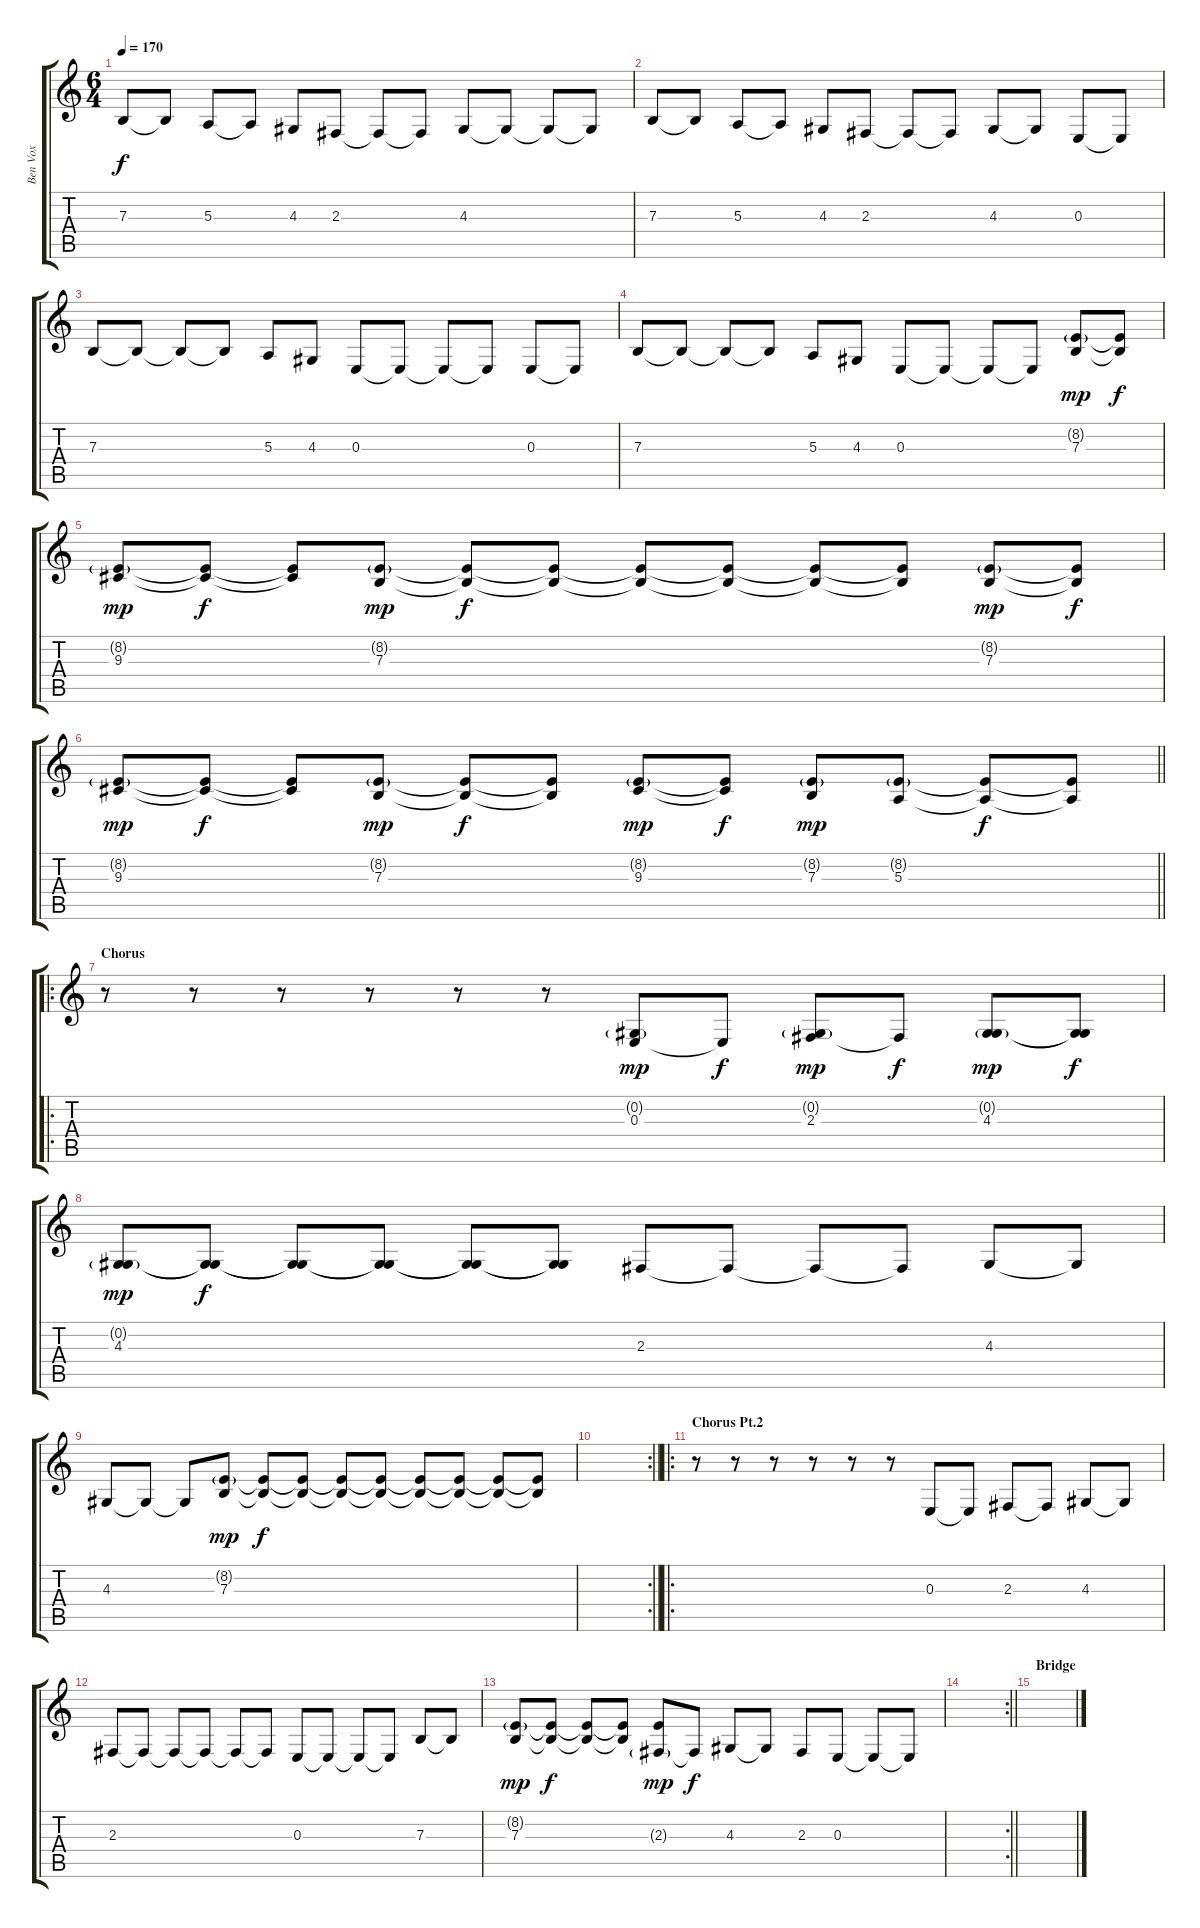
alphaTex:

\track ("Ben Vox" "Ben Vox") {instrument lead2sawtooth}
\staff {score tabs}
\tuning (Db4 Ab3 E3 B2 Gb2 B1) {hide}
\ts (6 4)
\tempo 170
\clef g2
\ks c
7.3.8{dy f} 7.3{t}.8 5.3.8 5.3{t}.8 4.3.8 2.3.8 2.3{t}.8 2.3{t}.8 4.3.8 4.3{t}.8 4.3{t}.8 4.3{t}.8 |
7.3.8 7.3{t}.8 5.3.8 5.3{t}.8 4.3.8 2.3.8 2.3{t}.8 2.3{t}.8 4.3.8 4.3{t}.8 0.3.8 0.3{t}.8 |
7.3.8 7.3{t}.8 7.3{t}.8 7.3{t}.8 5.3.8 4.3.8 0.3.8 0.3{t}.8 0.3{t}.8 0.3{t}.8 0.3.8 0.3{t}.8 |
7.3.8 7.3{t}.8 7.3{t}.8 7.3{t}.8 5.3.8 4.3.8 0.3.8 0.3{t}.8 0.3{t}.8 0.3{t}.8 (8.2{g} 7.3).8{dy mp} (8.2{t} 7.3{t}).8{dy f} |
(8.2{g} 9.3).8{dy mp} (8.2{t} 9.3{t}).8{dy f} (8.2{t} 9.3{t}).8 (8.2{g} 7.3).8{dy mp} (8.2{t} 7.3{t}).8{dy f} (8.2{t} 7.3{t}).8 (8.2{t} 7.3{t}).8 (8.2{t} 7.3{t}).8 (8.2{t} 7.3{t}).8 (8.2{t} 7.3{t}).8 (8.2{g} 7.3).8{dy mp} (8.2{t} 7.3{t}).8{dy f} |
\barLineRight lightlight
(8.2{g} 9.3).8{dy mp} (8.2{t} 9.3{t}).8{dy f} (8.2{t} 9.3{t}).8 (8.2{g} 7.3).8{dy mp} (8.2{t} 7.3{t}).8{dy f} (8.2{t} 7.3{t}).8 (8.2{g} 9.3).8{dy mp} (8.2{t} 9.3{t}).8{dy f} (8.2{g} 7.3).8{dy mp} (8.2{g} 5.3).8 (8.2{t} 5.3{t}).8{dy f} (8.2{t} 5.3{t}).8 |
\ro
\section ("" "Chorus")
r.8 r.8 r.8 r.8 r.8 r.8 (0.2{g} 0.3).8{dy mp} 0.3{t}.8{dy f} (0.2{g} 2.3).8{dy mp} 2.3{t}.8{dy f} (0.2{g} 4.3).8{dy mp} (0.2{t} 4.3{t}).8{dy f} |
(0.2{g} 4.3).8{dy mp} (0.2{t} 4.3{t}).8{dy f} (0.2{t} 4.3{t}).8 (0.2{t} 4.3{t}).8 (0.2{t} 4.3{t}).8 (0.2{t} 4.3{t}).8 2.3.8 2.3{t}.8 2.3{t}.8 2.3{t}.8 4.3.8 4.3{t}.8 |
4.3.8 4.3{t}.8 4.3{t}.8 (8.2{g} 7.3).8{dy mp} (8.2{t} 7.3{t}).8{dy f} (8.2{t} 7.3{t}).8 (8.2{t} 7.3{t}).8 (8.2{t} 7.3{t}).8 (8.2{t} 7.3{t}).8 (8.2{t} 7.3{t}).8 (8.2{t} 7.3{t}).8 (8.2{t} 7.3{t}).8 |
\rc 2
\barLineRight lightlight
|
\ro
\section ("" "Chorus Pt.2")
r.8 r.8 r.8 r.8 r.8 r.8 0.3.8 0.3{t}.8 2.3.8 2.3{t}.8 4.3.8 4.3{t}.8 |
2.3.8 2.3{t}.8 2.3{t}.8 2.3{t}.8 2.3{t}.8 2.3{t}.8 0.3.8 0.3{t}.8 0.3{t}.8 0.3{t}.8 7.3.8 7.3{t}.8 |
(8.2{g} 7.3).8{dy mp} (8.2{t} 7.3{t}).8{dy f} (8.2{t} 7.3{t}).8 (8.2{t} 7.3{t}).8 (8.2{t} 2.3{g}).8{dy mp} 2.3{t}.8{dy f} 4.3.8 4.3{t}.8 2.3.8 0.3.8 0.3{t}.8 0.3{t}.8 |
\rc 2
\barLineRight lightlight
|
\section ("" "Bridge")
